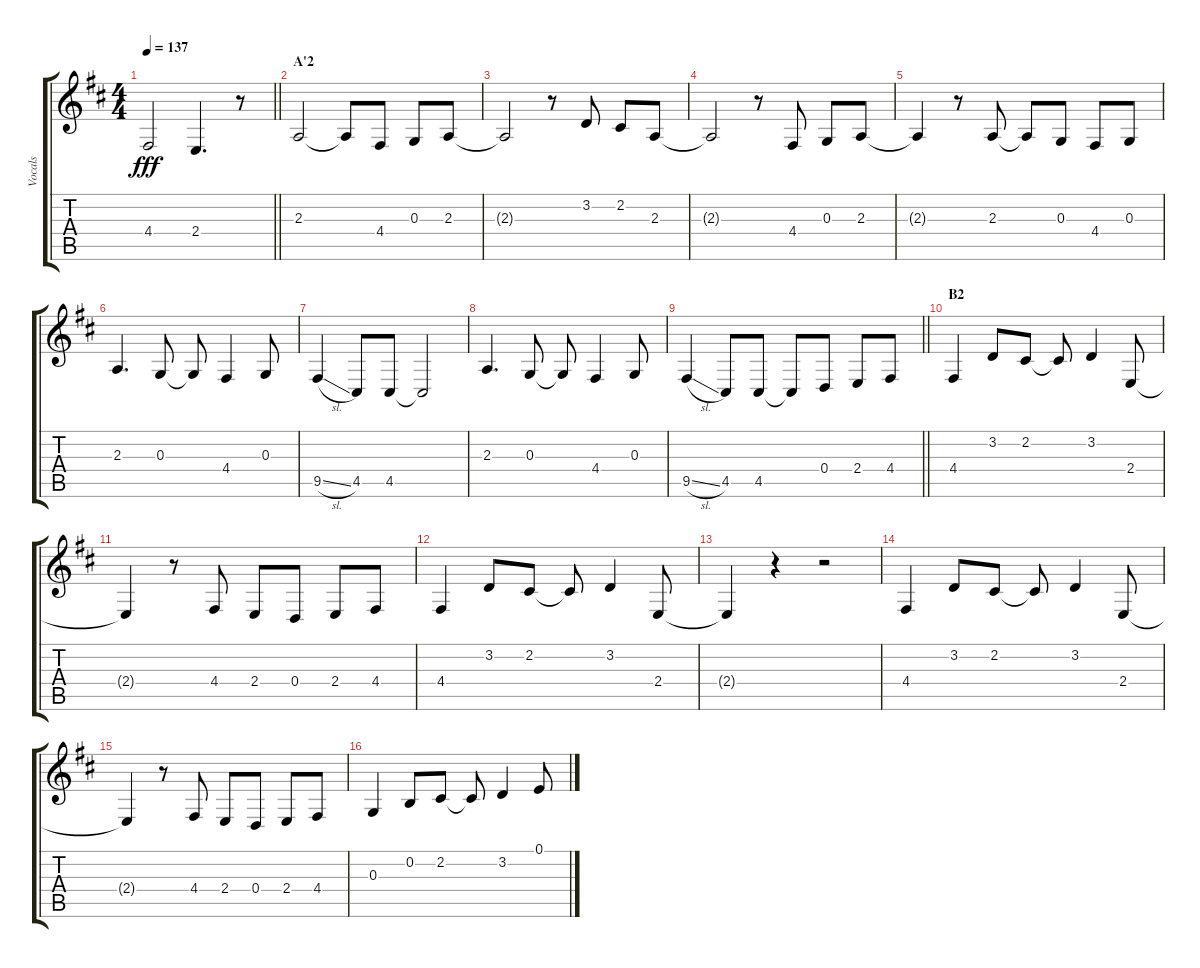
\track ("Vocals" "Vocals") {instrument voiceoohs}
\staff {score tabs}
\tuning (E4 B3 G3 D3 A2 E2) {hide}
\ts (4 4)
\tempo 137
\clef g2
\barLineRight lightlight
\ks d
4.4.2{dy fff} 2.4.4{d} r.8 |
\section ("" "A'2")
2.3.2 2.3{t}.8 4.4.8 0.3.8 2.3.8 |
2.3{t}.2 r.8 3.2.8 2.2.8 2.3.8 |
2.3{t}.2 r.8 4.4.8 0.3.8 2.3.8 |
2.3{t}.4 r.8 2.3.8 2.3{t}.8 0.3.8 4.4.8 0.3.8 |
2.3.4{d} 0.3.8 0.3{t}.8 4.4.4 0.3.8 |
9.5{sl}.4 4.5.8 4.5.8 4.5{t}.2 |
2.3.4{d} 0.3.8 0.3{t}.8 4.4.4 0.3.8 |
\barLineRight lightlight
9.5{sl}.4 4.5.8 4.5.8 4.5{t}.8 0.4.8 2.4.8 4.4.8 |
\section ("" "B2")
4.4.4 3.2.8 2.2.8 2.2{t}.8 3.2.4 2.4.8 |
2.4{t}.4 r.8 4.4.8 2.4.8 0.4.8 2.4.8 4.4.8 |
4.4.4 3.2.8 2.2.8 2.2{t}.8 3.2.4 2.4.8 |
2.4{t}.4 r.4 r.2 |
4.4.4 3.2.8 2.2.8 2.2{t}.8 3.2.4 2.4.8 |
2.4{t}.4 r.8 4.4.8 2.4.8 0.4.8 2.4.8 4.4.8 |
0.3.4 0.2.8 2.2.8 2.2{t}.8 3.2.4 0.1.8
